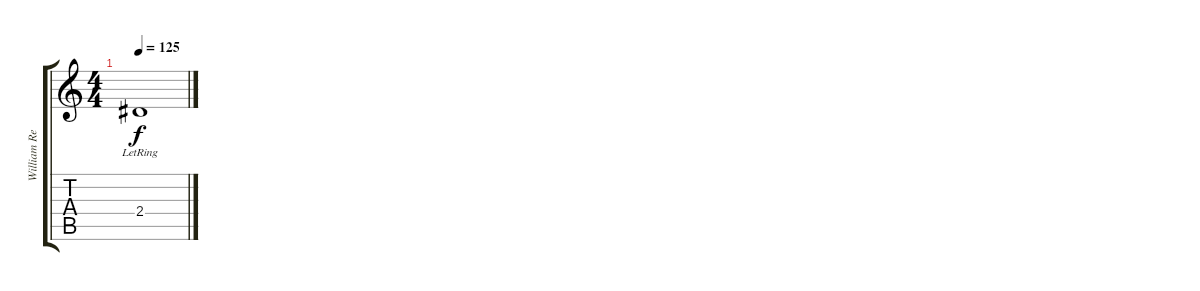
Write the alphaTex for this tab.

\track ("William Reid" "William Re") {instrument distortionguitar}
\staff {score tabs}
\tuning (Eb4 Bb3 Gb3 Db3 Ab2 Eb2) {hide}
\ts (4 4)
\tempo 125
\clef g2
\ks c
2.4{lr}.1{dy f}
